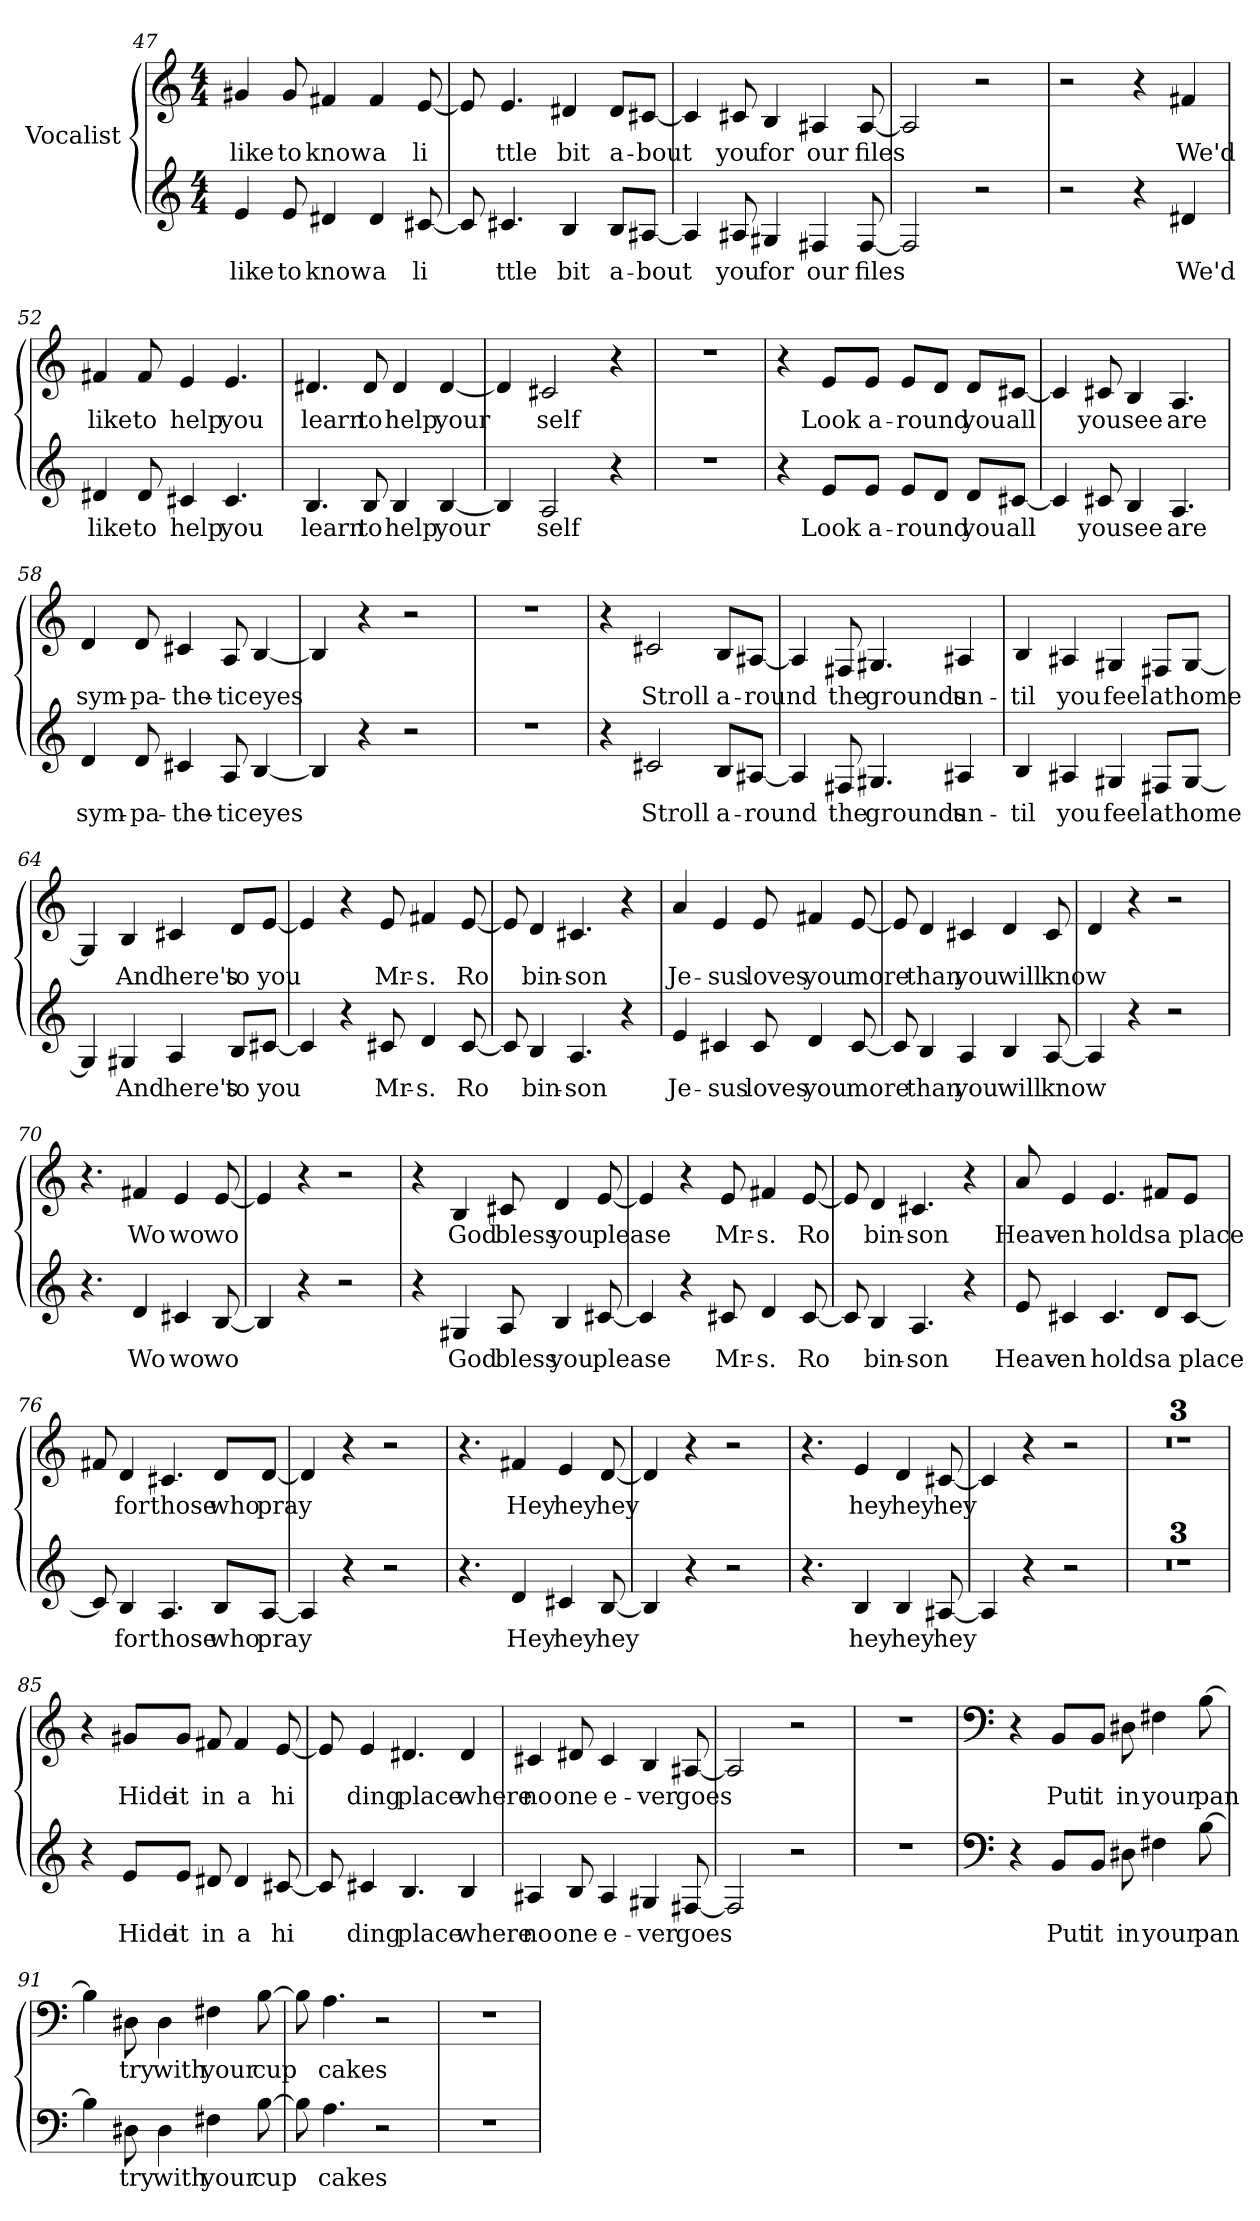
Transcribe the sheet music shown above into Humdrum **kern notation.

**kern	**text	**kern	**text
*part1	*part1	*part1	*part1
*staff2	*staff2	*staff1	*staff1
*I"Vocalist	*	*	*
*clefG2	*	*clefG2	*
*M4/4	*	*M4/4	*
=47	=47	=47	=47
4e	like	4g#X	like
8e	to	8g#	to
4d#X	know	4f#X	know
4d#	a	4f#	a
[8c#X	li-	[8e	li-
=48	=48	=48	=48
8c#]	_	8e]	_
4.c#X	-ttle	4.e	-ttle
4B	bit	4d#X	bit
8B/L	a-	8d#/L	a-
[8A#X/J	-bout	[8c#X/J	-bout
=49	=49	=49	=49
4A#]	_	4c#]	_
8A#X	you	8c#X	you
4G#X	for	4B	for
4F#X	our	4A#X	our
[8F#	files	[8A#	files
=50	=50	=50	=50
2F#]	_	2A#]	_
2r	.	2r	.
=51	=51	=51	=51
2r	.	2r	.
4r	.	4r	.
4d#X	We'd	4f#X	We'd
=52	=52	=52	=52
4d#X	like	4f#X	like
8d#	to	8f#	to
4c#X	help	4e	help
4.c#	you	4.e	you
=53	=53	=53	=53
4.B	learn	4.d#X	learn
8B	to	8d#	to
4B	help	4d#	help
[4B	your	[4d#	your
=54	=54	=54	=54
4B]	_	4d#]	_
2A	self	2c#X	self
4r	.	4r	.
=55	=55	=55	=55
1r	.	1r	.
=56	=56	=56	=56
4r	.	4r	.
8e/L	Look	8e/L	Look
8e/J	a-	8e/J	a-
8e/L	-round	8e/L	-round
8d/J	_	8d/J	_
8d/L	you	8d/L	you
[8c#X/J	all	[8c#X/J	all
=57	=57	=57	=57
4c#]	_	4c#]	_
8c#X	you	8c#X	you
4B	see	4B	see
4.A	are	4.A	are
=58	=58	=58	=58
4d	sym-	4d	sym-
8d	-pa-	8d	-pa-
4c#X	-the-	4c#X	-the-
8A	-tic	8A	-tic
[4B	eyes	[4B	eyes
=59	=59	=59	=59
4B]	_	4B]	_
4r	.	4r	.
2r	.	2r	.
=60	=60	=60	=60
1r	.	1r	.
=61	=61	=61	=61
4r	.	4r	.
2c#X	Stroll	2c#X	Stroll
8B/L	a-	8B/L	a-
[8A#X/J	-round	[8A#X/J	-round
=62	=62	=62	=62
4A#]	_	4A#]	_
8F#X	the	8F#X	the
4.G#X	grounds	4.G#X	grounds
4A#X	un-	4A#X	un-
=63	=63	=63	=63
4B	-til	4B	-til
4A#X	you	4A#X	you
4G#X	feel	4G#X	feel
8F#X/L	at	8F#X/L	at
[8G#/J	home	[8G#/J	home
=64	=64	=64	=64
4G#]	_	4G#]	_
4G#X	And	4B	And
4A	here's	4c#X	here's
8B/L	to	8d/L	to
[8c#X/J	you	[8e/J	you
=65	=65	=65	=65
4c#]	_	4e]	_
4r	.	4r	.
8c#X	Mr-	8e	Mr-
4d	-s.	4f#X	-s.
[8c#	Ro-	[8e	Ro-
=66	=66	=66	=66
8c#]	_	8e]	_
4B	-bin-	4d	-bin-
4.A	-son	4.c#X	-son
4r	.	4r	.
=67	=67	=67	=67
4e	Je-	4a	Je-
4c#X	-sus	4e	-sus
8c#	loves	8e	loves
4d	you	4f#X	you
[8c#	more	[8e	more
=68	=68	=68	=68
8c#]	_	8e]	_
4B	than	4d	than
4A	you	4c#X	you
4B	will	4d	will
[8A	know	8c#	know
=69	=69	=69	=69
4A]	_	4d	_
4r	.	4r	.
2r	.	2r	.
=70	=70	=70	=70
4.r	.	4.r	.
4d	Wo	4f#X	Wo
4c#X	wo	4e	wo
[8B	wo	[8e	wo
=71	=71	=71	=71
4B]	_	4e]	_
4r	.	4r	.
2r	.	2r	.
=72	=72	=72	=72
4r	.	4r	.
4G#X	God	4B	God
8A	bless	8c#X	bless
4B	you	4d	you
[8c#X	please	[8e	please
=73	=73	=73	=73
4c#]	_	4e]	_
4r	.	4r	.
8c#X	Mr-	8e	Mr-
4d	-s.	4f#X	-s.
[8c#	Ro-	[8e	Ro-
=74	=74	=74	=74
8c#]	_	8e]	_
4B	-bin-	4d	-bin-
4.A	-son	4.c#X	-son
4r	.	4r	.
=75	=75	=75	=75
8e	Heav-	8a	Heav-
4c#X	-en	4e	-en
4.c#	holds	4.e	holds
8d/L	a	8f#X/L	a
[8c#/J	place	8e/J	place
=76	=76	=76	=76
8c#]	_	8f#X	_
4B	for	4d	for
4.A	those	4.c#X	those
8B/L	who	8d/L	who
[8A/J	pray	[8d/J	pray
=77	=77	=77	=77
4A]	_	4d]	_
4r	.	4r	.
2r	.	2r	.
=78	=78	=78	=78
4.r	.	4.r	.
4d	Hey	4f#X	Hey
4c#X	hey	4e	hey
[8B	hey	[8d	hey
=79	=79	=79	=79
4B]	_	4d]	_
4r	.	4r	.
2r	.	2r	.
=80	=80	=80	=80
4.r	.	4.r	.
4B	hey	4e	hey
4B	hey	4d	hey
[8A#X	hey	[8c#X	hey
=81	=81	=81	=81
4A#]	_	4c#]	_
4r	.	4r	.
2r	.	2r	.
=82	=82	=82	=82
1r	.	1r	.
=83	=83	=83	=83
1r	.	1r	.
=84	=84	=84	=84
1r	.	1r	.
=85	=85	=85	=85
4r	.	4r	.
8e/L	Hide	8g#X/L	Hide
8e/J	it	8g#/J	it
8d#X	in	8f#X	in
4d#	a	4f#	a
[8c#X	hi-	[8e	hi-
=86	=86	=86	=86
8c#]	_	8e]	_
4c#X	-ding	4e	-ding
4.B	place	4.d#X	place
4B	where	4d#	where
=87	=87	=87	=87
4A#X	no	4c#X	no
8B	one	8d#X	one
4A#	e-	4c#	e-
4G#X	-ver	4B	-ver
[8F#X	goes	[8A#X	goes
=88	=88	=88	=88
2F#]	_	2A#]	_
2r	.	2r	.
=89	=89	=89	=89
1r	.	1r	.
=90	=90	=90	=90
*clefF4	*	*clefF4	*
4r	.	4r	.
8BB/L	Put	8BB/L	Put
8BB/J	it	8BB/J	it
8D#X	in	8D#X	in
4F#X	your	4F#X	your
[8B	pan-	[8B	pan-
=91	=91	=91	=91
4B]	_	4B]	_
8D#X	-try	8D#X	-try
4D#	with	4D#	with
4F#X	your	4F#X	your
[8B	cup-	[8B	cup-
=92	=92	=92	=92
8B]	_	8B]	_
4.A	-cakes	4.A	-cakes
2r	.	2r	.
=93	=93	=93	=93
1r	.	1r	.
=	=	=	=
*-	*-	*-	*-
